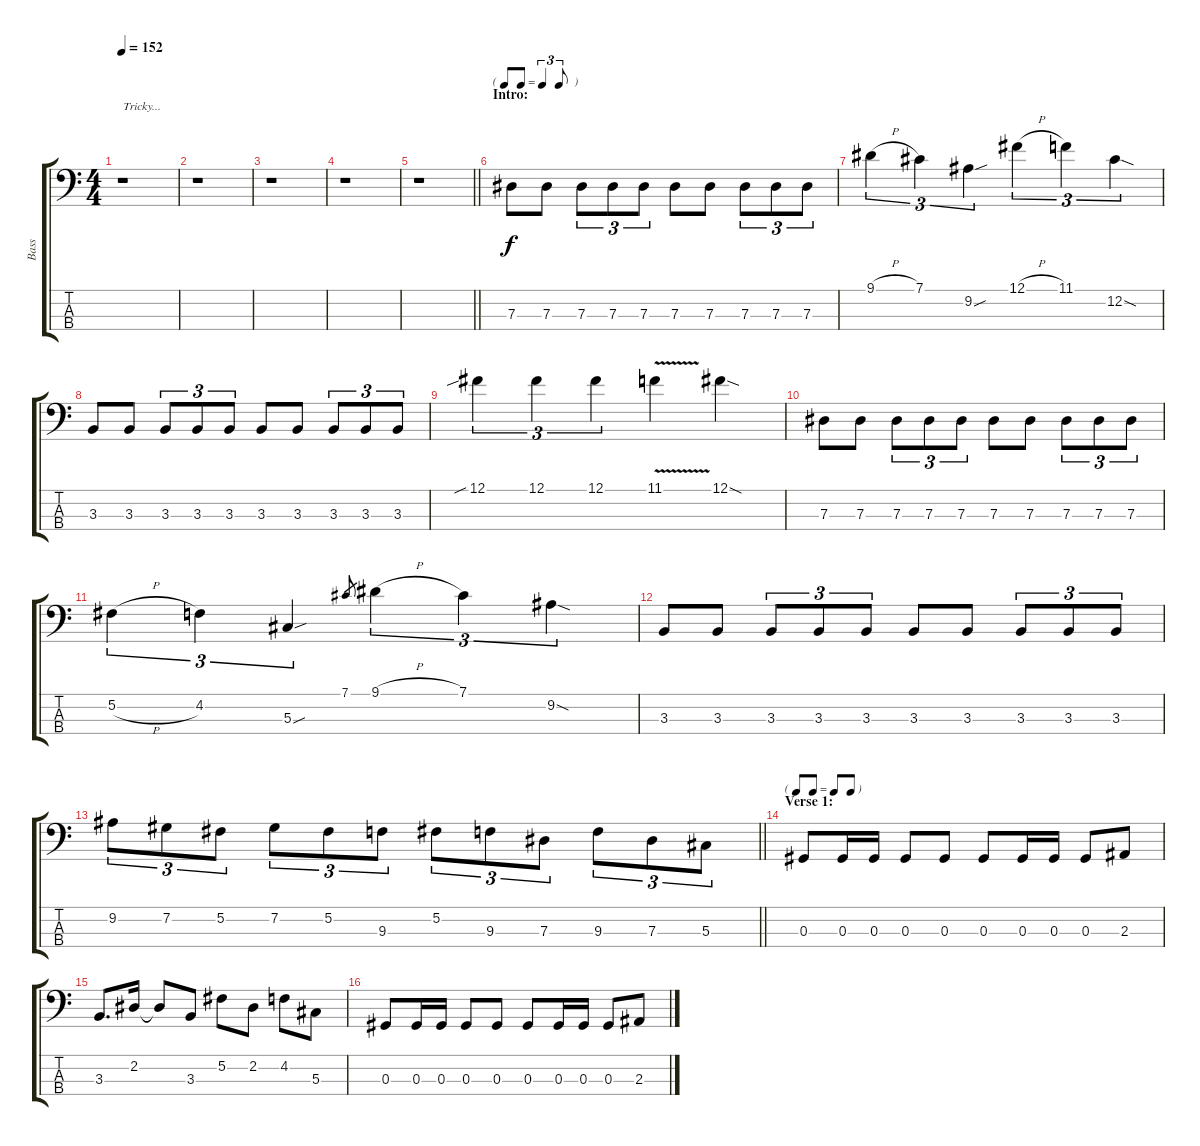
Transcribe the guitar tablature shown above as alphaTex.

\track ("Bass" "Bass") {instrument electricbassfinger}
\staff {score tabs}
\tuning (Gb2 Db2 Ab1 Eb1) {hide}
\ts (4 4)
\tempo 152
\clef f4
\ks c
r.1{txt "Tricky..." dy f instrument electricbassfinger} |
r.1 |
r.1 |
r.1 |
\barLineRight lightlight
r.1 |
\tf triplet8th
\section ("" "Intro:")
7.3.8 7.3.8 7.3.8{tu (3 2)} 7.3.8{tu (3 2)} 7.3.8{tu (3 2)} 7.3.8 7.3.8 7.3.8{tu (3 2)} 7.3.8{tu (3 2)} 7.3.8{tu (3 2)} |
9.1{h}.4{tu (3 2)} 7.1.4{tu (3 2)} 9.2{sou}.4{tu (3 2)} 12.1{h}.4{tu (3 2)} 11.1.4{tu (3 2)} 12.2{sod}.4{tu (3 2)} |
3.3.8 3.3.8 3.3.8{tu (3 2)} 3.3.8{tu (3 2)} 3.3.8{tu (3 2)} 3.3.8 3.3.8 3.3.8{tu (3 2)} 3.3.8{tu (3 2)} 3.3.8{tu (3 2)} |
12.1{sib}.4{tu (3 2)} 12.1.4{tu (3 2)} 12.1.4{tu (3 2)} 11.1{v}.4 12.1{sod}.4 |
7.3.8 7.3.8 7.3.8{tu (3 2)} 7.3.8{tu (3 2)} 7.3.8{tu (3 2)} 7.3.8 7.3.8 7.3.8{tu (3 2)} 7.3.8{tu (3 2)} 7.3.8{tu (3 2)} |
5.2{h}.4{tu (3 2)} 4.2.4{tu (3 2)} 5.3{sou}.4{tu (3 2)} 7.1.8{gr} 9.1{h}.4{tu (3 2)} 7.1.4{tu (3 2)} 9.2{sod}.4{tu (3 2)} |
3.3.8 3.3.8 3.3.8{tu (3 2)} 3.3.8{tu (3 2)} 3.3.8{tu (3 2)} 3.3.8 3.3.8 3.3.8{tu (3 2)} 3.3.8{tu (3 2)} 3.3.8{tu (3 2)} |
\barLineRight lightlight
9.2.8{tu (3 2)} 7.2.8{tu (3 2)} 5.2.8{tu (3 2)} 7.2.8{tu (3 2)} 5.2.8{tu (3 2)} 9.3.8{tu (3 2)} 5.2.8{tu (3 2)} 9.3.8{tu (3 2)} 7.3.8{tu (3 2)} 9.3.8{tu (3 2)} 7.3.8{tu (3 2)} 5.3.8{tu (3 2)} |
\tf none
\section ("" "Verse 1:")
0.3.8 0.3.16 0.3.16 0.3.8 0.3.8 0.3.8 0.3.16 0.3.16 0.3.8 2.3.8 |
3.3.8{d} 2.2.16 2.2{t}.8 3.3.8 5.2.8 2.2.8 4.2.8 5.3.8 |
0.3.8 0.3.16 0.3.16 0.3.8 0.3.8 0.3.8 0.3.16 0.3.16 0.3.8 2.3.8
